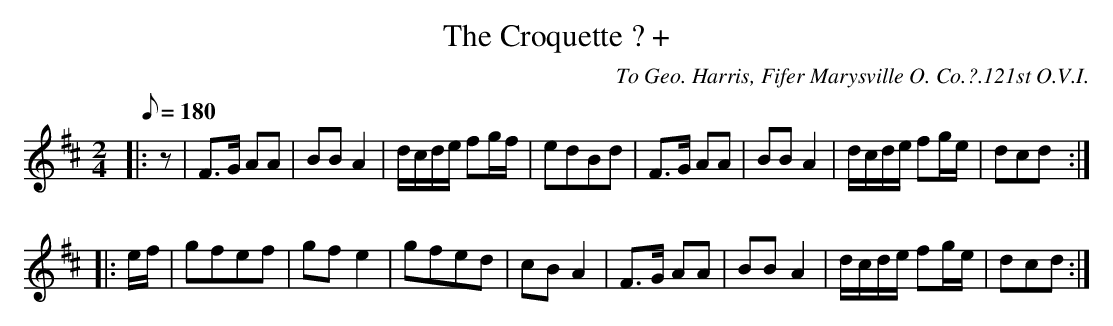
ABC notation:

X:1
T:The Croquette ? +
C:To Geo. Harris, Fifer Marysville O. Co.?.121st O.V.I.
M:2/4
L:1/8
Q:1/8=180
K:D
|: z|F>G AA|BB A2|d/c/d/e/ fg/f/|edBd|F>G AA|BB A2|d/c/d/e/ fg/e/|dcd :|
|: e/f/|gfef|gf e2|gfed|cB A2|F>G AA|BB A2|d/c/d/e/ fg/e/|dcd :|
